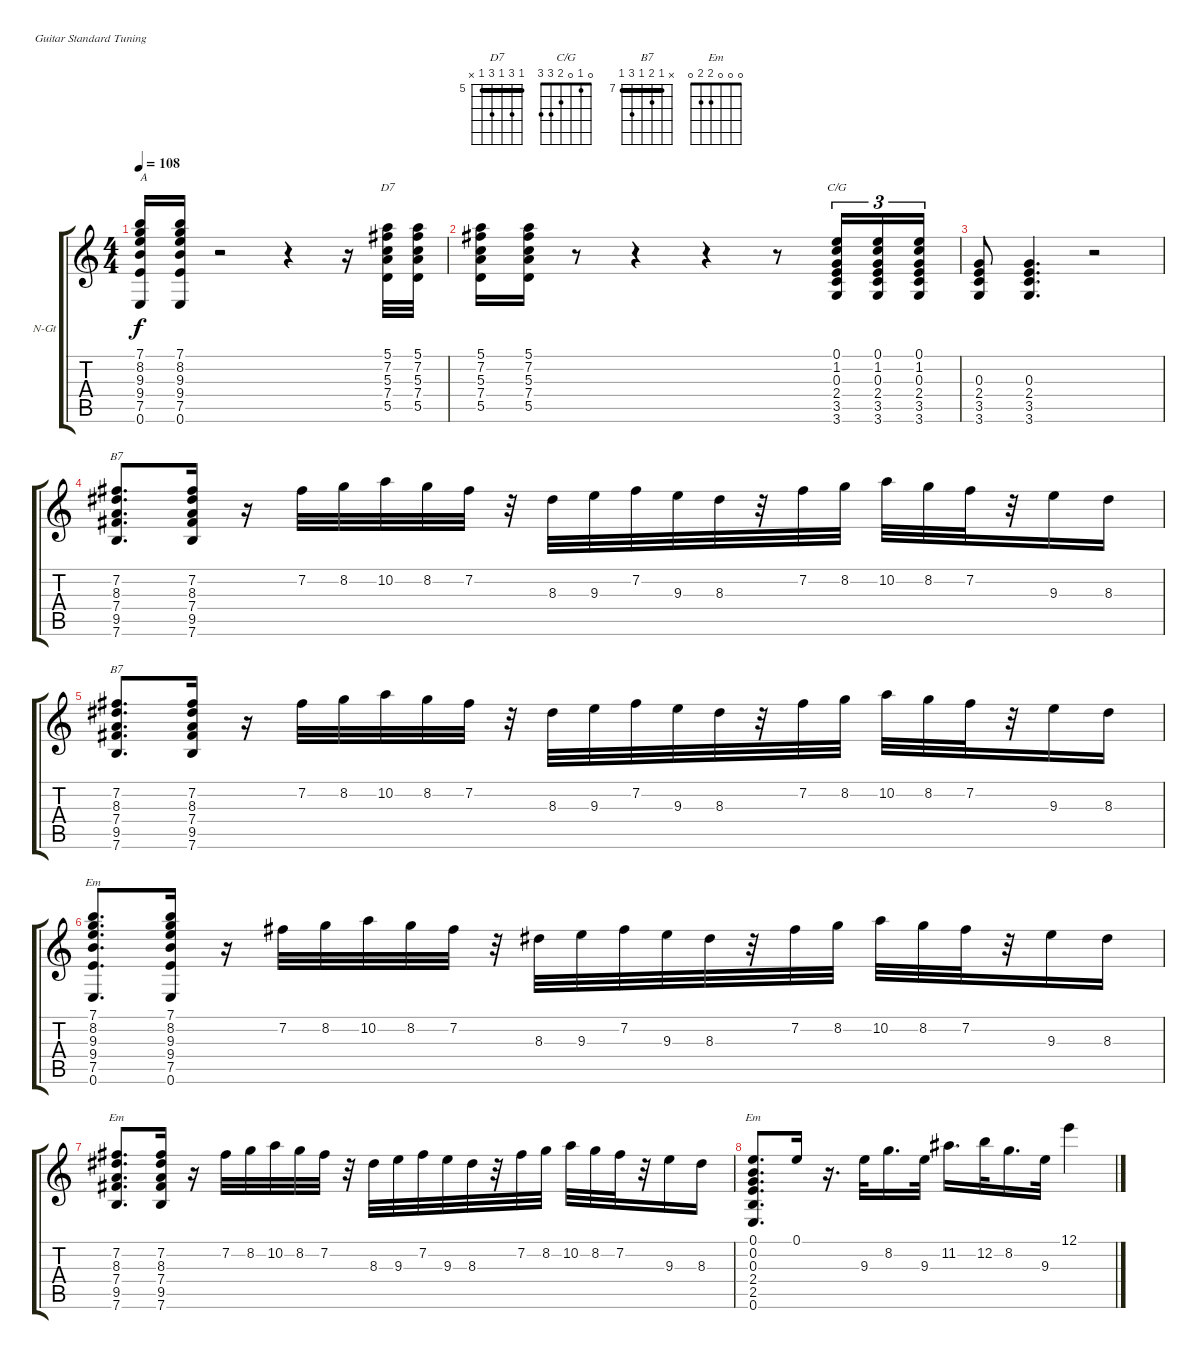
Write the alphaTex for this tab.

\bracketExtendMode groupsimilarinstruments
\firstSystemTrackNameOrientation horizontal
\otherSystemsTrackNameOrientation horizontal
\track ("Paco" "N-Gt") {instrument acousticguitarnylon}
\staff {score tabs}
\tuning (E4 B3 G3 D3 A2 E2)
\chord ("D7" 5 7 5 7 5 x) {firstfret 5 showfingering false barre (5 5)}
\chord ("C/G" 0 1 0 2 3 3) {showfingering false}
\chord ("B7" x 7 8 7 9 7) {firstfret 7 showfingering false barre (7 7)}
\chord ("Em" 7 8 9 9 7 6) {firstfret 7 showfingering false barre 7}
\chord ("Em" x 8 9 9 7 x) {firstfret 7 showfingering false}
\chord ("Em" 0 0 0 2 2 0) {showfingering false}
\ts (4 4)
\tempo 108
\clef g2
\ks c
(7.1 8.2 9.3 9.4 7.5 0.6).16{txt "A" dy f} (7.1 8.2 9.3 9.4 7.5 0.6).16 r.2 r.4 r.16 (5.1 7.2 5.3 7.4 5.5).32{ch "D7"} (5.1 7.2 5.3 7.4 5.5).32 |
(5.1 7.2 5.3 7.4 5.5).16 (5.1 7.2 5.3 7.4 5.5).16 r.8 r.4 r.4 r.8 (0.1 1.2 0.3 2.4 3.5 3.6).16{tu (3 2) ch "C/G"} (0.1 1.2 0.3 2.4 3.5 3.6).16{tu (3 2)} (0.1 1.2 0.3 2.4 3.5 3.6).16{tu (3 2)} |
(0.3 2.4 3.5 3.6).8 (0.3 2.4 3.5 3.6).4{d} r.2 |
(7.2 8.3 7.4 9.5 7.6).8{d ch "B7"} (7.2 8.3 7.4 9.5 7.6).16 r.16 7.2.32 8.2.32 10.2.32 8.2.32 7.2.32 r.32 8.3.32 9.3.32 7.2.32 9.3.32 8.3.32 r.32 7.2.32 8.2.32 10.2.32 8.2.32 7.2.32 r.32 9.3.16 8.3.16 |
(7.2 8.3 7.4 9.5 7.6).8{d ch "B7"} (7.2 8.3 7.4 9.5 7.6).16 r.16 7.2.32 8.2.32 10.2.32 8.2.32 7.2.32 r.32 8.3.32 9.3.32 7.2.32 9.3.32 8.3.32 r.32 7.2.32 8.2.32 10.2.32 8.2.32 7.2.32 r.32 9.3.16 8.3.16 |
(7.1 8.2 9.3 9.4 7.5 0.6).8{d ch "Em"} (7.1 8.2 9.3 9.4 7.5 0.6).16 r.16 7.2.32 8.2.32 10.2.32 8.2.32 7.2.32 r.32 8.3.32 9.3.32 7.2.32 9.3.32 8.3.32 r.32 7.2.32 8.2.32 10.2.32 8.2.32 7.2.32 r.32 9.3.16 8.3.16 |
(7.2 8.3 7.4 9.5 7.6).8{d ch "Em"} (7.2 8.3 7.4 9.5 7.6).16 r.16 7.2.32 8.2.32 10.2.32 8.2.32 7.2.32 r.32 8.3.32 9.3.32 7.2.32 9.3.32 8.3.32 r.32 7.2.32 8.2.32 10.2.32 8.2.32 7.2.32 r.32 9.3.16 8.3.16 |
(0.1 0.2 0.3 2.4 2.5 0.6).8{d ch "Em"} 0.1.16 r.16{d} 9.3.32 8.2.16{d} 9.3.32 11.2.16{d} 12.2.32 8.2.16{d} 9.3.32 12.1.4
